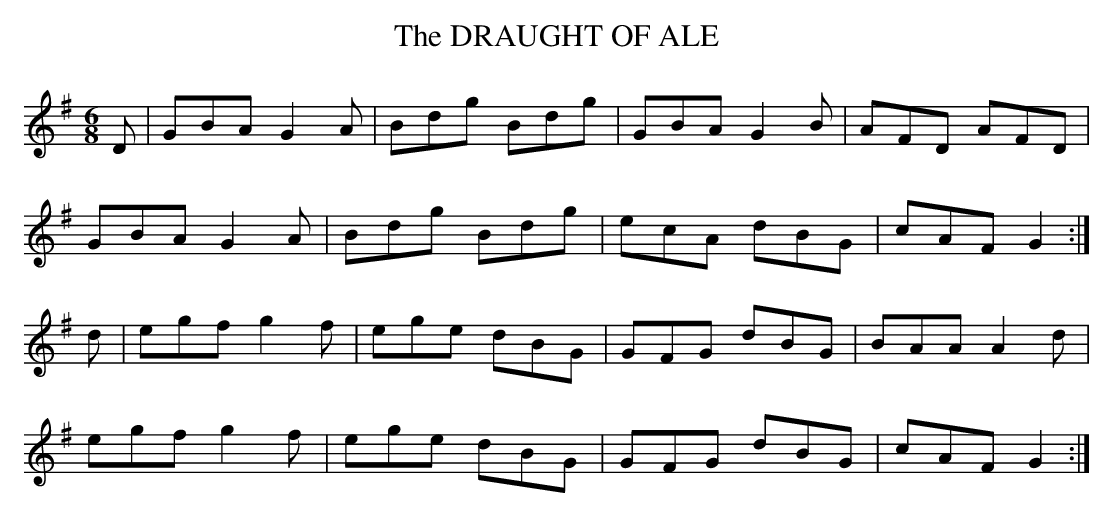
X:1
T:DRAUGHT OF ALE, The
M:6/8
L:1/8
K:G
D|GBA G2A|Bdg Bdg|GBA G2B|AFD AFD|
GBA G2A|Bdg Bdg|ecA dBG|cAF G2 :|
d|egf g2f|ege dBG|GFG dBG|BAA A2d|
egf g2f|ege dBG|GFG dBG|cAF G2 :|
